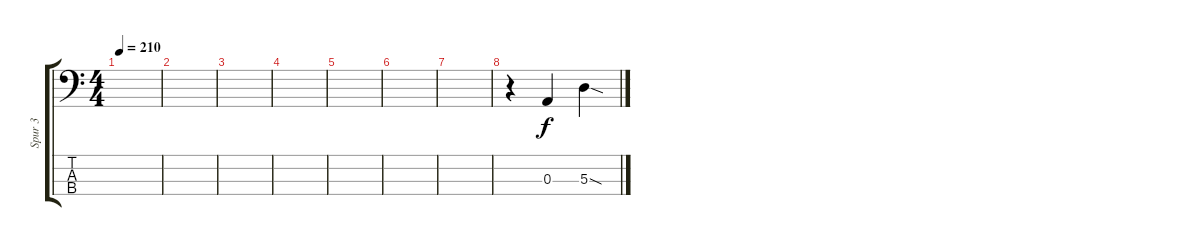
\track ("Spur 3" "Spur 3") {instrument electricbassfinger}
\staff {score tabs}
\tuning (G2 D2 A1 E1) {hide}
\ts (4 4)
\tempo 210
\clef f4
\ks c
|
|
|
|
|
|
|
r.4 0.3.4 5.3{sod}.4
